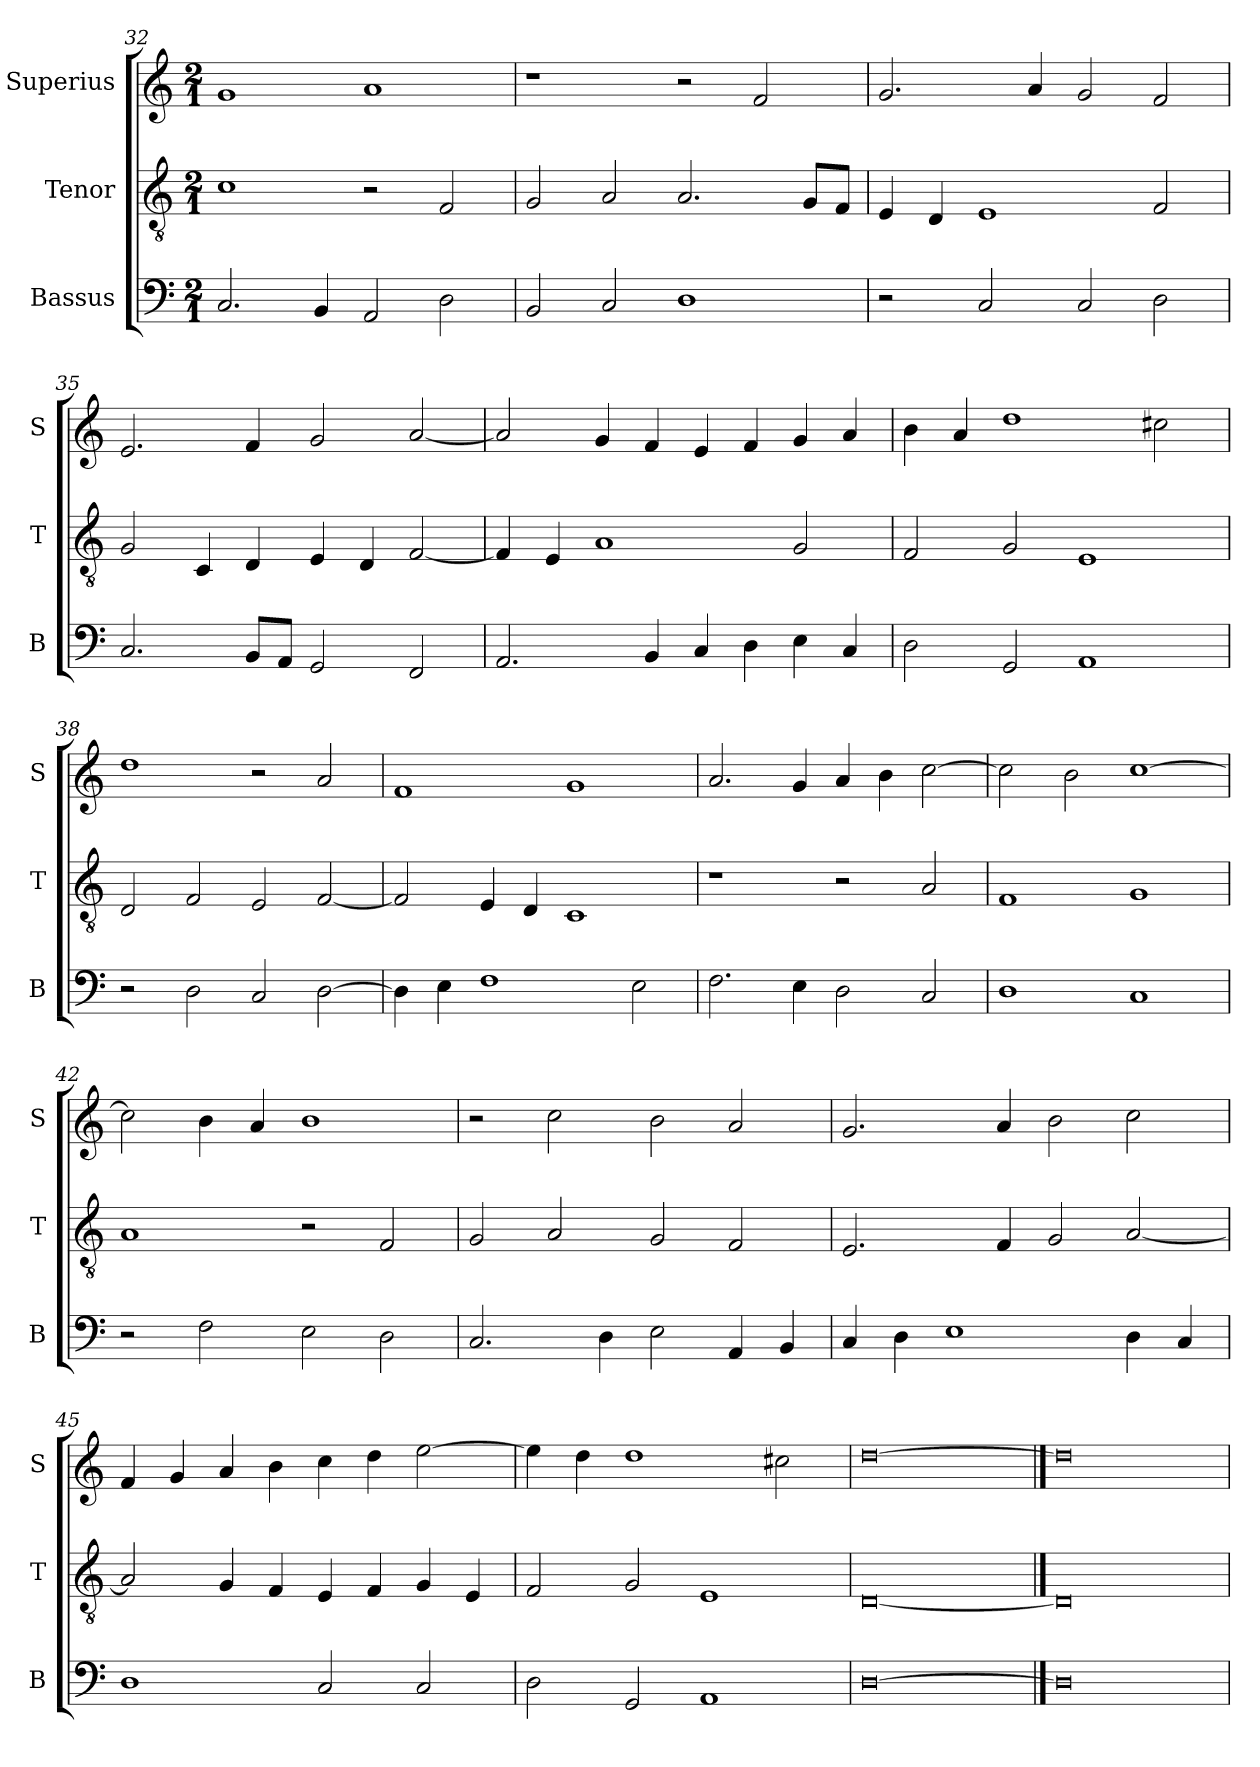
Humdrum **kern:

**kern	**kern	**kern
*part3	*part2	*part1
*staff3	*staff2	*staff1
*I"Bassus	*I"Tenor	*I"Superius
*I'B	*I'T	*I'S
*clefF4	*clefGv2	*clefG2
*k[]	*k[]	*k[]
*C:	*C:	*C:
*M2/1	*M2/1	*M2/1
=32	=32	=32
2.C	1c	1g
4BB	.	.
2AA	2r	1a
2D	2F	.
=33	=33	=33
2BB	2G	1r
2C	2A	.
1D	2.A	2r
.	.	2f
.	8GL	.
.	8FJ	.
=34	=34	=34
2r	4E	2.g
.	4D	.
2C	1E	.
.	.	4a
2C	.	2g
2D	2F	2f
=35	=35	=35
2.C	2G	2.e
.	4C	.
8BBL	4D	4f
8AAJ	.	.
2GG	4E	2g
.	4D	.
2FF	[2F	[2a
=36	=36	=36
2.AA	4F]	2a]
.	4E	.
.	1A	4g
4BB	.	4f
4C	.	4e
4D	.	4f
4E	2G	4g
4C	.	4a
=37	=37	=37
2D	2F	4b
.	.	4a
2GG	2G	1dd
1AA	1E	.
.	.	2cc#X
=38	=38	=38
2r	2D	1dd
2D	2F	.
2C	2E	2r
[2D	[2F	2a
=39	=39	=39
4D]	2F]	1f
4E	.	.
1F	4E	.
.	4D	.
.	1C	1g
2E	.	.
=40	=40	=40
2.F	1r	2.a
4E	.	4g
2D	2r	4a
.	.	4b
2C	2A	[2cc
=41	=41	=41
1D	1F	2cc]
.	.	2b
1C	1G	[1cc
=42	=42	=42
2r	1A	2cc]
2F	.	4b
.	.	4a
2E	2r	1b
2D	2F	.
=43	=43	=43
2.C	2G	2r
.	2A	2cc
4D	.	.
2E	2G	2b
4AA	2F	2a
4BB	.	.
=44	=44	=44
4C	2.E	2.g
4D	.	.
1E	.	.
.	4F	4a
.	2G	2b
4D	[2A	2cc
4C	.	.
=45	=45	=45
1D	2A]	4f
.	.	4g
.	4G	4a
.	4F	4b
2C	4E	4cc
.	4F	4dd
2C	4G	[2ee
.	4E	.
=46	=46	=46
2D	2F	4ee]
.	.	4dd
2GG	2G	1dd
1AA	1E	.
.	.	2cc#X
=47	=47	=47
[0D	[0D	[0dd
==48	==48	==48
0D]	0D]	0dd]
=	=	=
*-	*-	*-
